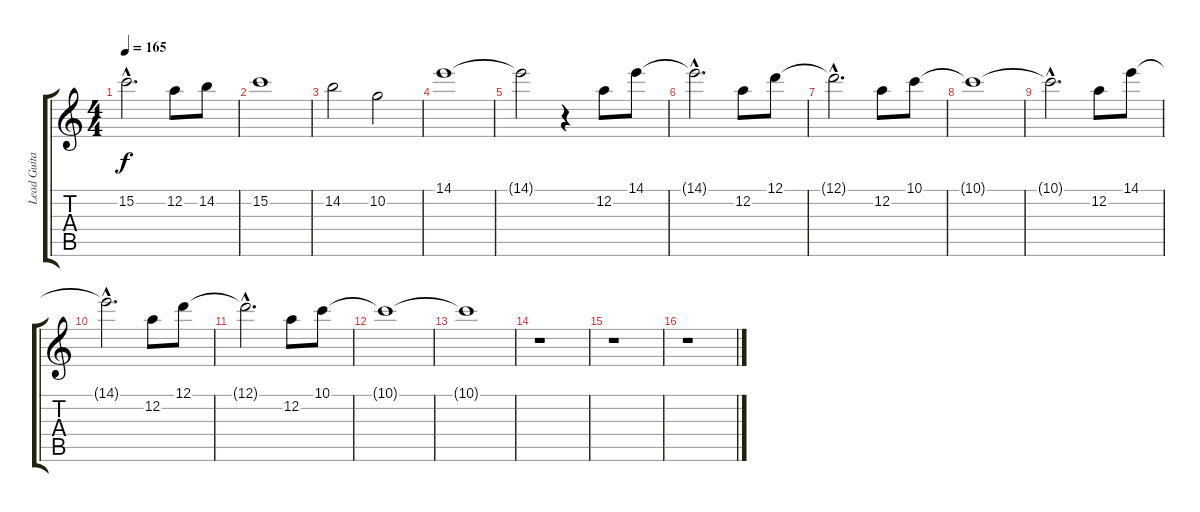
\track ("Lead Guitar" "Lead Guita") {instrument overdrivenguitar}
\staff {score tabs}
\tuning (D4 A3 F3 C3 G2 D2) {hide}
\ts (4 4)
\tempo 165
\clef g2
\ks c
15.2{hac t}.2{d dy f} 12.2.8 14.2.8 |
15.2.1 |
14.2.2 10.2.2 |
14.1.1 |
14.1{t}.2 r.4 12.2.8 14.1.8 |
14.1{hac t}.2{d} 12.2.8 12.1.8 |
12.1{hac t}.2{d} 12.2.8 10.1.8 |
10.1{t}.1 |
10.1{hac t}.2{d} 12.2.8 14.1.8 |
14.1{hac t}.2{d} 12.2.8 12.1.8 |
12.1{hac t}.2{d} 12.2.8 10.1.8 |
10.1{t}.1 |
10.1{t}.1 |
r.1 |
r.1 |
r.1
